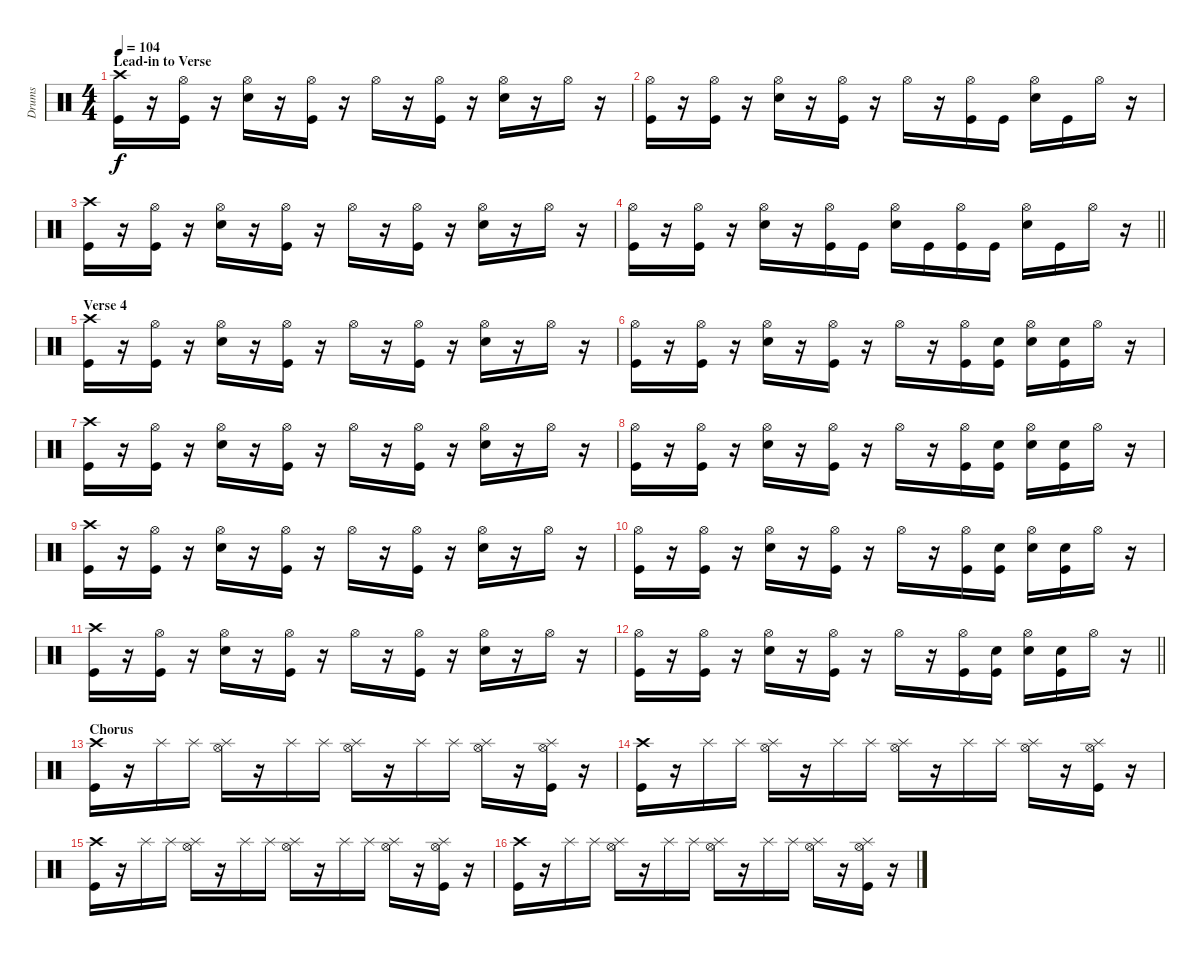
\track ("Drums" "Drums") {instrument percussion}
\staff {score}
\articulation defaults
\ts (4 4)
\section ("" "Lead-in to Verse")
\tempo 104
\clef neutral
\ks c
("Crash high (hit)" "Kick (hit)").16{dy f} r.16 ("Kick (hit)" "Hi-Hat (open)").16 r.16 ("Snare (hit) 2" "Hi-Hat (open)").16 r.16 ("Kick (hit)" "Hi-Hat (open)").16 r.16 "Hi-Hat (open)".16 r.16 ("Kick (hit)" "Hi-Hat (open)").16 r.16 ("Hi-Hat (open)" "Snare (hit) 2").16 r.16 "Hi-Hat (open)".16 r.16 |
("Kick (hit)" "Hi-Hat (open)").16 r.16 ("Kick (hit)" "Hi-Hat (open)").16 r.16 ("Snare (hit) 2" "Hi-Hat (open)").16 r.16 ("Kick (hit)" "Hi-Hat (open)").16 r.16 "Hi-Hat (open)".16 r.16 ("Kick (hit)" "Hi-Hat (open)").16 "Kick (hit)".16 ("Hi-Hat (open)" "Snare (hit) 2").16 "Kick (hit)".16 "Hi-Hat (open)".16 r.16 |
("Kick (hit)" "Crash high (hit)").16 r.16 ("Kick (hit)" "Hi-Hat (open)").16 r.16 ("Snare (hit) 2" "Hi-Hat (open)").16 r.16 ("Kick (hit)" "Hi-Hat (open)").16 r.16 "Hi-Hat (open)".16 r.16 ("Kick (hit)" "Hi-Hat (open)").16 r.16 ("Hi-Hat (open)" "Snare (hit) 2").16 r.16 "Hi-Hat (open)".16 r.16 |
\barLineRight lightlight
("Kick (hit)" "Hi-Hat (open)").16 r.16 ("Kick (hit)" "Hi-Hat (open)").16 r.16 ("Snare (hit) 2" "Hi-Hat (open)").16 r.16 ("Kick (hit)" "Hi-Hat (open)").16 "Kick (hit)".16 ("Hi-Hat (open)" "Snare (hit) 2").16 "Kick (hit)".16 ("Kick (hit)" "Hi-Hat (open)").16 "Kick (hit)".16 ("Hi-Hat (open)" "Snare (hit) 2").16 "Kick (hit)".16 "Hi-Hat (open)".16 r.16 |
\section ("" "Verse 4")
("Crash high (hit)" "Kick (hit)").16 r.16 ("Kick (hit)" "Hi-Hat (open)").16 r.16 ("Snare (hit) 2" "Hi-Hat (open)").16 r.16 ("Kick (hit)" "Hi-Hat (open)").16 r.16 "Hi-Hat (open)".16 r.16 ("Kick (hit)" "Hi-Hat (open)").16 r.16 ("Snare (hit) 2" "Hi-Hat (open)").16 r.16 "Hi-Hat (open)".16 r.16 |
("Kick (hit)" "Hi-Hat (open)").16 r.16 ("Kick (hit)" "Hi-Hat (open)").16 r.16 ("Snare (hit) 2" "Hi-Hat (open)").16 r.16 ("Kick (hit)" "Hi-Hat (open)").16 r.16 "Hi-Hat (open)".16 r.16 ("Kick (hit)" "Hi-Hat (open)").16 ("Snare (hit)" "Kick (hit)").16 ("Snare (hit) 2" "Hi-Hat (open)").16 ("Snare (hit)" "Kick (hit)").16 "Hi-Hat (open)".16 r.16 |
("Kick (hit)" "Crash high (hit)").16 r.16 ("Kick (hit)" "Hi-Hat (open)").16 r.16 ("Snare (hit) 2" "Hi-Hat (open)").16 r.16 ("Kick (hit)" "Hi-Hat (open)").16 r.16 "Hi-Hat (open)".16 r.16 ("Kick (hit)" "Hi-Hat (open)").16 r.16 ("Snare (hit) 2" "Hi-Hat (open)").16 r.16 "Hi-Hat (open)".16 r.16 |
("Kick (hit)" "Hi-Hat (open)").16 r.16 ("Kick (hit)" "Hi-Hat (open)").16 r.16 ("Snare (hit) 2" "Hi-Hat (open)").16 r.16 ("Kick (hit)" "Hi-Hat (open)").16 r.16 "Hi-Hat (open)".16 r.16 ("Kick (hit)" "Hi-Hat (open)").16 ("Snare (hit)" "Kick (hit)").16 ("Snare (hit) 2" "Hi-Hat (open)").16 ("Snare (hit)" "Kick (hit)").16 "Hi-Hat (open)".16 r.16 |
("Crash high (hit)" "Kick (hit)").16 r.16 ("Kick (hit)" "Hi-Hat (open)").16 r.16 ("Snare (hit) 2" "Hi-Hat (open)").16 r.16 ("Kick (hit)" "Hi-Hat (open)").16 r.16 "Hi-Hat (open)".16 r.16 ("Kick (hit)" "Hi-Hat (open)").16 r.16 ("Snare (hit) 2" "Hi-Hat (open)").16 r.16 "Hi-Hat (open)".16 r.16 |
("Kick (hit)" "Hi-Hat (open)").16 r.16 ("Kick (hit)" "Hi-Hat (open)").16 r.16 ("Snare (hit) 2" "Hi-Hat (open)").16 r.16 ("Kick (hit)" "Hi-Hat (open)").16 r.16 "Hi-Hat (open)".16 r.16 ("Kick (hit)" "Hi-Hat (open)").16 ("Snare (hit)" "Kick (hit)").16 ("Snare (hit) 2" "Hi-Hat (open)").16 ("Snare (hit)" "Kick (hit)").16 "Hi-Hat (open)".16 r.16 |
("Kick (hit)" "Crash high (hit)").16 r.16 ("Kick (hit)" "Hi-Hat (open)").16 r.16 ("Snare (hit) 2" "Hi-Hat (open)").16 r.16 ("Kick (hit)" "Hi-Hat (open)").16 r.16 "Hi-Hat (open)".16 r.16 ("Kick (hit)" "Hi-Hat (open)").16 r.16 ("Snare (hit) 2" "Hi-Hat (open)").16 r.16 "Hi-Hat (open)".16 r.16 |
\barLineRight lightlight
("Kick (hit)" "Hi-Hat (open)").16 r.16 ("Kick (hit)" "Hi-Hat (open)").16 r.16 ("Snare (hit) 2" "Hi-Hat (open)").16 r.16 ("Kick (hit)" "Hi-Hat (open)").16 r.16 "Hi-Hat (open)".16 r.16 ("Kick (hit)" "Hi-Hat (open)").16 ("Snare (hit)" "Kick (hit)").16 ("Snare (hit) 2" "Hi-Hat (open)").16 ("Snare (hit)" "Kick (hit)").16 "Hi-Hat (open)".16 r.16 |
\section ("" "Chorus")
("Kick (hit)" "Crash high (hit)").16 r.16 "Splash (hit)".16 "Splash (hit)".16 ("Hi-Hat (open)" "Splash (hit)").16 r.16 "Splash (hit)".16 "Splash (hit)".16 ("Hi-Hat (open)" "Splash (hit)").16 r.16 "Splash (hit)".16 "Splash (hit)".16 ("Hi-Hat (open)" "Splash (hit)").16 r.16 ("Kick (hit)" "Hi-Hat (open)" "Splash (hit)").16 r.16 |
("Crash high (hit)" "Kick (hit)").16 r.16 "Splash (hit)".16 "Splash (hit)".16 ("Hi-Hat (open)" "Splash (hit)").16 r.16 "Splash (hit)".16 "Splash (hit)".16 ("Hi-Hat (open)" "Splash (hit)").16 r.16 "Splash (hit)".16 "Splash (hit)".16 ("Hi-Hat (open)" "Splash (hit)").16 r.16 ("Kick (hit)" "Hi-Hat (open)" "Splash (hit)").16 r.16 |
("Crash high (hit)" "Kick (hit)").16 r.16 "Splash (hit)".16 "Splash (hit)".16 ("Hi-Hat (open)" "Splash (hit)").16 r.16 "Splash (hit)".16 "Splash (hit)".16 ("Hi-Hat (open)" "Splash (hit)").16 r.16 "Splash (hit)".16 "Splash (hit)".16 ("Hi-Hat (open)" "Splash (hit)").16 r.16 ("Kick (hit)" "Hi-Hat (open)" "Splash (hit)").16 r.16 |
("Crash high (hit)" "Kick (hit)").16 r.16 "Splash (hit)".16 "Splash (hit)".16 ("Hi-Hat (open)" "Splash (hit)").16 r.16 "Splash (hit)".16 "Splash (hit)".16 ("Hi-Hat (open)" "Splash (hit)").16 r.16 "Splash (hit)".16 "Splash (hit)".16 ("Hi-Hat (open)" "Splash (hit)").16 r.16 ("Kick (hit)" "Hi-Hat (open)" "Splash (hit)").16 r.16
